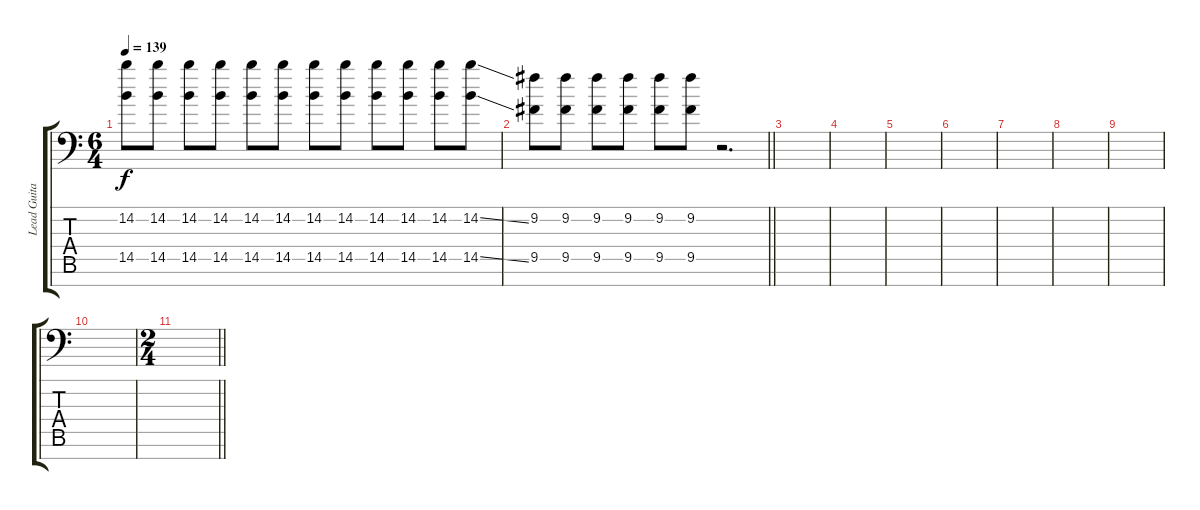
\track ("Lead Guitar #2" "Lead Guita") {instrument distortionguitar}
\staff {score tabs}
\tuning (D4 A3 E3 D3 A2 E2 A1) {hide}
\ts (6 4)
\tempo 139
\clef f4
\ks c
(14.2 14.5).8{dy f} (14.2 14.5).8 (14.2 14.5).8 (14.2 14.5).8 (14.2 14.5).8 (14.2 14.5).8 (14.2 14.5).8 (14.2 14.5).8 (14.2 14.5).8 (14.2 14.5).8 (14.2 14.5).8 (14.2{ss} 14.5{ss}).8 |
\barLineRight lightlight
(9.2 9.5).8 (9.2 9.5).8 (9.2 9.5).8 (9.2 9.5).8 (9.2 9.5).8 (9.2 9.5).8 r.2{d} |
\section ("" "")
|
|
|
|
|
|
|
|
\ts (2 4)
\barLineRight lightlight
